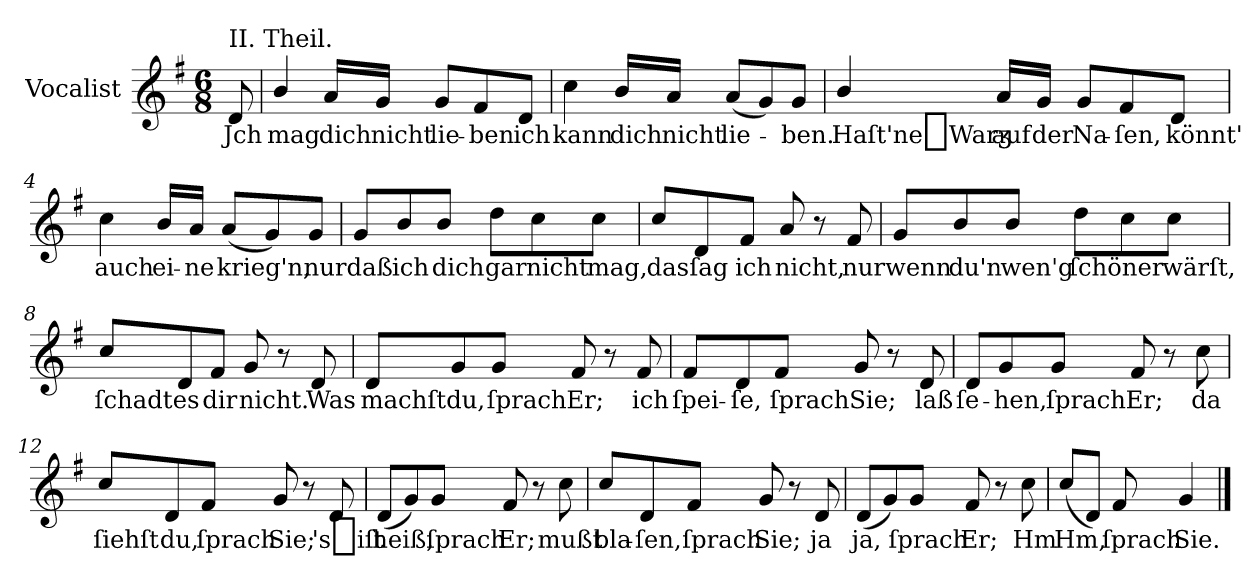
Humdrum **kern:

**kern	**text
*part1	*part1
*staff1	*staff1
*I"Vocalist	*
*k[f#]	*
*G:	*
*M6/8	*
=	=
!LO:TX:a:t=II. Theil.	!
8d	Jch
=1	=1
4b/	mag
16aLL	dich
16gJJ	nicht
8gL	lie-
8f#	-ben
8dJ	ich
=2	=2
4cc	kann
16b/LL	dich
16aJJ	nicht
(8aL	lie-
8g)	.
8gJ	-ben.
=3	=3
4b/	Haſt'ne_Warʒ
16aLL	auf
16gJJ	der
8gL	Na-
8f#	-ſen,
8dJ	könnt'
=4	=4
4cc	auch
16b/LL	ei-
16aJJ	-ne
(8aL	krieg'n,
8g)	.
8gJ	nur
=5	=5
8gL	daß
8b/	ich
8b/J	dich
8ddL	gar
8cc	nicht
8ccJ	mag,
=6	=6
8ccL	das
8d	ſag
8f#J	ich
8a	nicht,
8r	.
8f#	nur
=7	=7
8gL	wenn
8b/	du'n
8b/J	wen'g
8ddL	ſchöner
8cc	.
8ccJ	wärſt,
=8	=8
8ccL	ſchadt
8d	es
8f#J	dir
8g	nicht.
8r	.
8d	Was
=9	=9
8dL	machſt
8g	du,
8gJ	ſprach
8f#	Er;
8r	.
8f#	ich
=10	=10
8f#L	ſpei-
8d	-ſe,
8f#J	ſprach
8g	Sie;
8r	.
8d	laß
=11	=11
8dL	ſe-
8g	-hen,
8gJ	ſprach
8f#	Er;
8r	.
8cc	da
=12	=12
8ccL	ſiehſt
8d	du,
8f#J	ſprach
8g	Sie;
8r	.
8d	's_iſt
=13	=13
(8dL	heiß,
8g)	.
8gJ	ſprach
8f#	Er;
8r	.
8cc	mußt
=14	=14
8ccL	bla-
8d	-ſen,
8f#J	ſprach
8g	Sie;
8r	.
8d	ja
=15	=15
(8dL	ja,
8g)	.
8gJ	ſprach
8f#	Er;
8r	.
8cc	Hm
=16	=16
(8ccL	Hm,
8dJ)	.
8f#	ſprach
4g	Sie.
==	==
*-	*-
